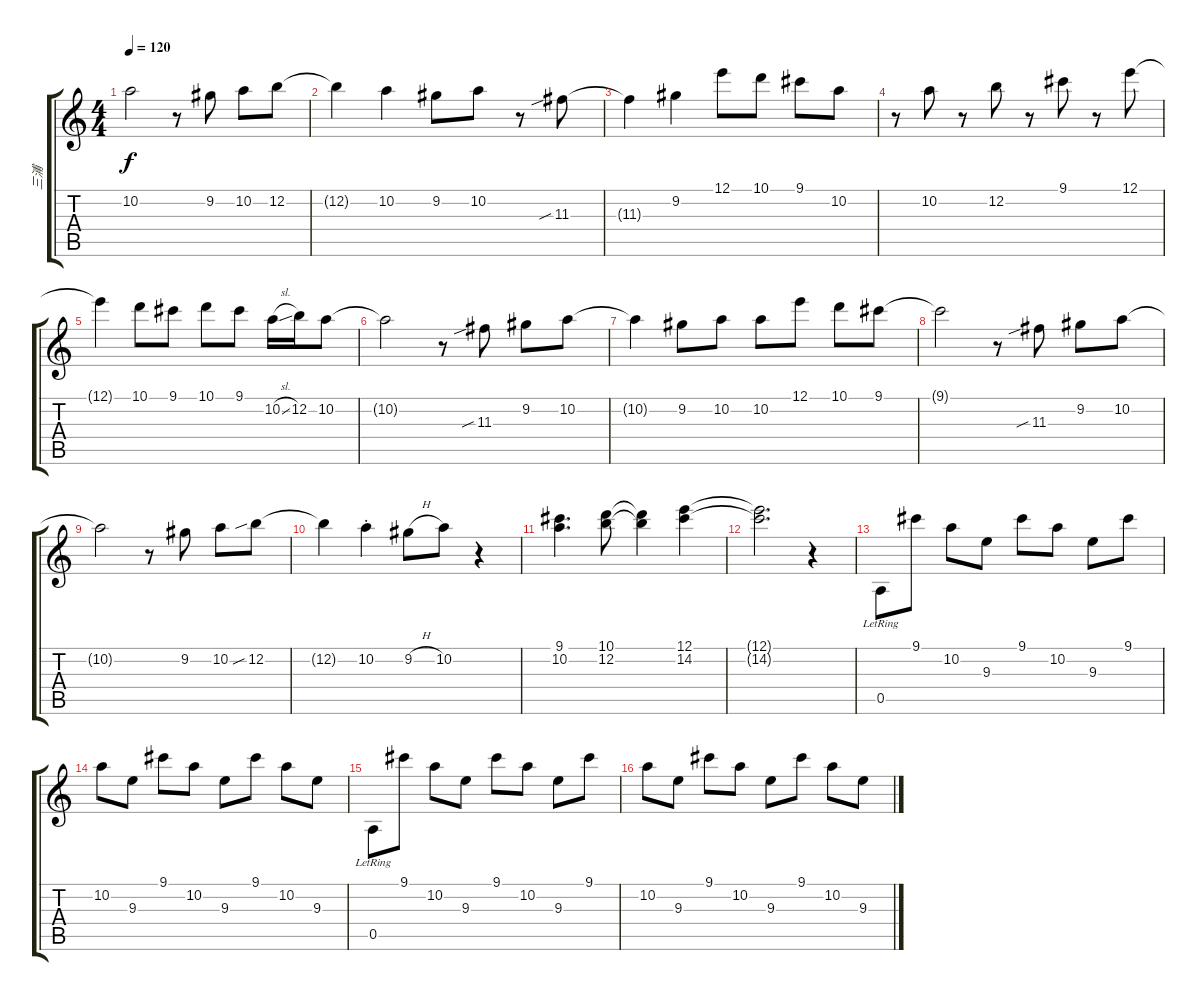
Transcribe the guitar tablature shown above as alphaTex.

\track ("三浦" "三浦") {instrument acousticguitarsteel}
\staff {score tabs}
\tuning (E4 B3 G3 D3 A2 E2) {hide}
\ts (4 4)
\tempo 120
\clef g2
\ks c
10.2{t}.2{dy f} r.8 9.2.8 10.2.8 12.2.8 |
12.2{t}.4 10.2.4 9.2.8 10.2.8 r.8 11.3{sib}.8 |
11.3{t}.4 9.2.4 12.1.8 10.1.8 9.1.8 10.2.8 |
r.8 10.2.8 r.8 12.2.8 r.8 9.1.8 r.8 12.1.8 |
12.1{t}.4 10.1.8 9.1.8 10.1.8 9.1.8 10.2{sl}.16 12.2.16 10.2.8 |
10.2{t}.2 r.8 11.3{sib}.8 9.2.8 10.2.8 |
10.2{t}.4 9.2.8 10.2.8 10.2.8 12.1.8 10.1.8 9.1.8 |
9.1{t}.2 r.8 11.3{sib}.8 9.2.8 10.2.8 |
10.2{t}.2 r.8 9.2.8 10.2.8 12.2{sib}.8 |
12.2{t}.4 10.2{st}.4 9.2{h}.8 10.2.8 r.4 |
(9.1 10.2).4{d} (10.1 12.2).8 (10.1{t} 12.2{t}).4 (12.1 14.2).4 |
(12.1{t} 14.2{t}).2{d} r.4 |
0.5{lr}.8 9.1.8 10.2.8 9.3.8 9.1.8 10.2.8 9.3.8 9.1.8 |
10.2.8 9.3.8 9.1.8 10.2.8 9.3.8 9.1.8 10.2.8 9.3.8 |
0.5{lr}.8 9.1.8 10.2.8 9.3.8 9.1.8 10.2.8 9.3.8 9.1.8 |
10.2.8 9.3.8 9.1.8 10.2.8 9.3.8 9.1.8 10.2.8 9.3.8
